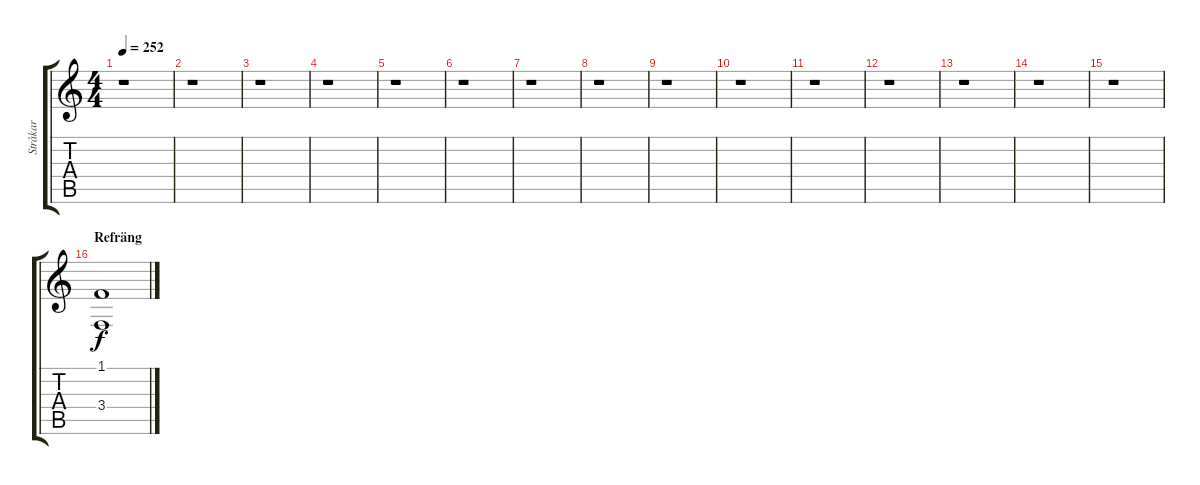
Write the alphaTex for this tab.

\track ("Stråkar" "Stråkar") {instrument synthstrings2}
\staff {score tabs}
\tuning (E4 B3 G3 D3 A2 E2) {hide}
\ts (4 4)
\tempo 252
\clef g2
\ks c
r.1{dy f} |
r.1 |
r.1 |
r.1 |
r.1 |
r.1 |
r.1 |
r.1 |
r.1 |
r.1 |
r.1 |
r.1 |
r.1 |
r.1 |
r.1{volume 0} |
\section ("" "Refräng")
(1.1 3.4).1{volume 7}
